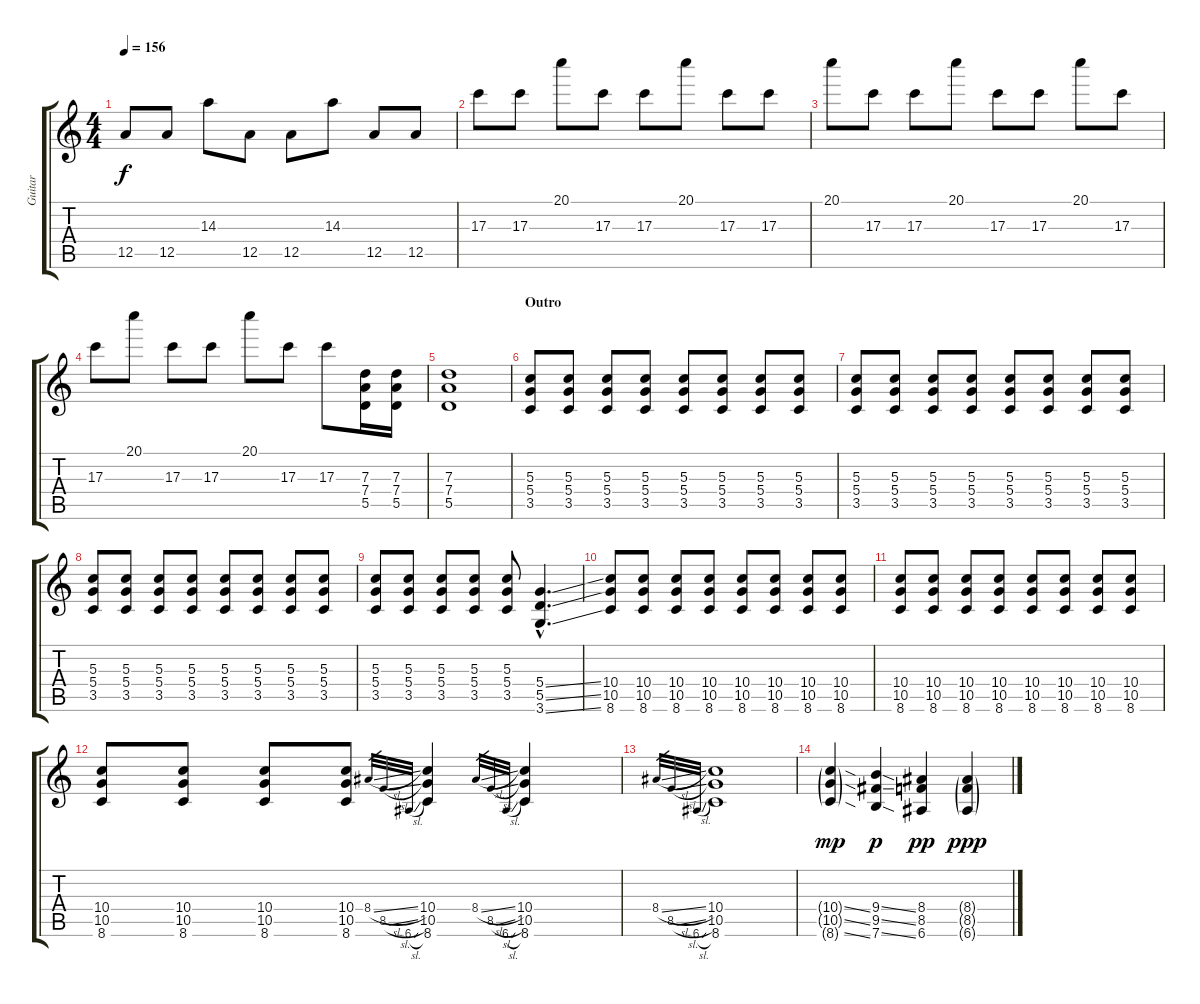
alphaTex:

\track ("Guitar" "Guitar") {instrument distortionguitar}
\staff {score tabs}
\tuning (E4 B3 G3 D3 A2 E2) {hide}
\ts (4 4)
\tempo 156
\clef g2
\ks c
12.5.8{dy f} 12.5.8 14.3.8 12.5.8 12.5.8 14.3.8 12.5.8 12.5.8 |
17.3.8 17.3.8 20.1.8 17.3.8 17.3.8 20.1.8 17.3.8 17.3.8 |
20.1.8 17.3.8 17.3.8 20.1.8 17.3.8 17.3.8 20.1.8 17.3.8 |
17.3.8 20.1.8 17.3.8 17.3.8 20.1.8 17.3.8 17.3.8 (7.3 7.4 5.5).16 (7.3 7.4 5.5).16 |
(7.3 7.4 5.5).1 |
\section ("" "Outro")
(5.3 5.4 3.5).8 (5.3 5.4 3.5).8 (5.3 5.4 3.5).8 (5.3 5.4 3.5).8 (5.3 5.4 3.5).8 (5.3 5.4 3.5).8 (5.3 5.4 3.5).8 (5.3 5.4 3.5).8 |
(5.3 5.4 3.5).8 (5.3 5.4 3.5).8 (5.3 5.4 3.5).8 (5.3 5.4 3.5).8 (5.3 5.4 3.5).8 (5.3 5.4 3.5).8 (5.3 5.4 3.5).8 (5.3 5.4 3.5).8 |
(5.3 5.4 3.5).8 (5.3 5.4 3.5).8 (5.3 5.4 3.5).8 (5.3 5.4 3.5).8 (5.3 5.4 3.5).8 (5.3 5.4 3.5).8 (5.3 5.4 3.5).8 (5.3 5.4 3.5).8 |
(5.3 5.4 3.5).8 (5.3 5.4 3.5).8 (5.3 5.4 3.5).8 (5.3 5.4 3.5).8 (5.3 5.4 3.5).8 (5.4{ss hac} 5.5{ss hac} 3.6{ss hac}).4{d} |
(10.4 10.5 8.6).8 (10.4 10.5 8.6).8 (10.4 10.5 8.6).8 (10.4 10.5 8.6).8 (10.4 10.5 8.6).8 (10.4 10.5 8.6).8 (10.4 10.5 8.6).8 (10.4 10.5 8.6).8 |
(10.4 10.5 8.6).8 (10.4 10.5 8.6).8 (10.4 10.5 8.6).8 (10.4 10.5 8.6).8 (10.4 10.5 8.6).8 (10.4 10.5 8.6).8 (10.4 10.5 8.6).8 (10.4 10.5 8.6).8 |
(10.4 10.5 8.6).8 (10.4 10.5 8.6).8 (10.4 10.5 8.6).8 (10.4 10.5 8.6).8 8.4{sl}.32{gr} 8.5{sl}.32{gr} 6.6{sl}.32{gr} (10.4 10.5 8.6).4 8.4{sl}.32{gr} 8.5{sl}.32{gr} 6.6{sl}.32{gr} (10.4 10.5 8.6).4 |
8.4{sl}.32{gr} 8.5{sl}.32{gr} 6.6{sl}.32{gr} (10.4 10.5 8.6).1 |
(10.4{ss g} 10.5{ss g} 8.6{ss g}).4{dy mp} (9.4{ss} 9.5{ss} 7.6{ss}).4{dy p} (8.4 8.5 6.6).4{dy pp} (8.4{g} 8.5{g} 6.6{g}).4{dy ppp}
